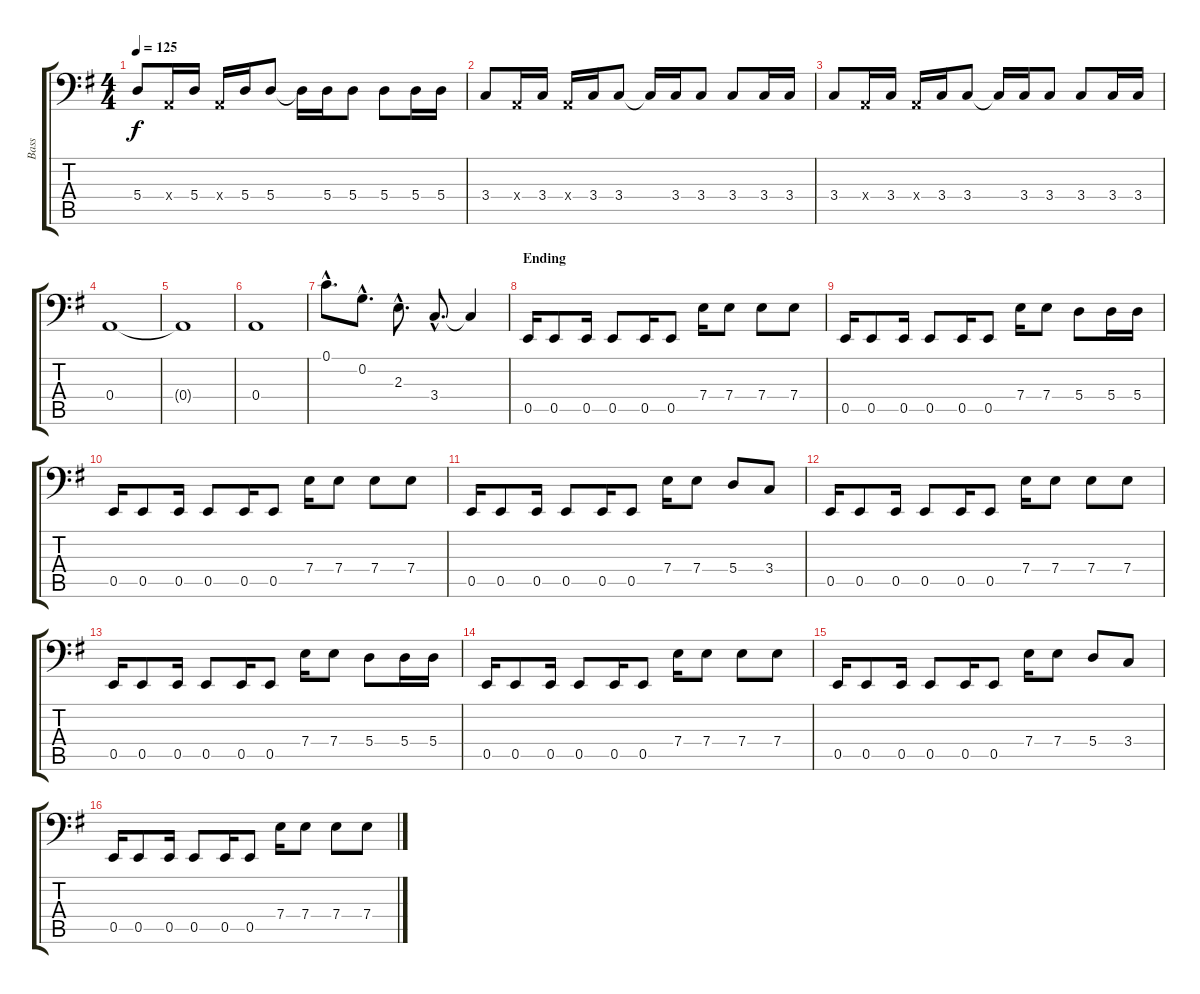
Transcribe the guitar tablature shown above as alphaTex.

\track ("Bass" "Bass") {instrument electricbasspick}
\staff {score tabs}
\tuning (C3 G2 D2 A1 E1 B0) {hide}
\ts (4 4)
\tempo 125
\clef f4
\ks eminor
5.4.8{dy f} 0.4{x}.16 5.4.16 0.4{x}.16 5.4.16 5.4.8 5.4{t}.16 5.4.16 5.4.8 5.4.8 5.4.16 5.4.16 |
3.4.8 0.4{x}.16 3.4.16 0.4{x}.16 3.4.16 3.4.8 3.4{t}.16 3.4.16 3.4.8 3.4.8 3.4.16 3.4.16 |
3.4.8 0.4{x}.16 3.4.16 0.4{x}.16 3.4.16 3.4.8 3.4{t}.16 3.4.16 3.4.8 3.4.8 3.4.16 3.4.16 |
0.4.1 |
0.4{t}.1 |
0.4.1 |
0.1{hac}.8{d} 0.2{hac}.8{d} 2.3{hac}.8{d} 3.4{hac}.8{d} 3.4{t}.4 |
\section ("" "Ending")
0.5.16 0.5.8 0.5.16 0.5.8 0.5.16 0.5.8 7.4.16 7.4.8 7.4.8 7.4.8 |
0.5.16 0.5.8 0.5.16 0.5.8 0.5.16 0.5.8 7.4.16 7.4.8 5.4.8 5.4.16 5.4.16 |
0.5.16 0.5.8 0.5.16 0.5.8 0.5.16 0.5.8 7.4.16 7.4.8 7.4.8 7.4.8 |
0.5.16 0.5.8 0.5.16 0.5.8 0.5.16 0.5.8 7.4.16 7.4.8 5.4.8 3.4.8 |
0.5.16 0.5.8 0.5.16 0.5.8 0.5.16 0.5.8 7.4.16 7.4.8 7.4.8 7.4.8 |
0.5.16 0.5.8 0.5.16 0.5.8 0.5.16 0.5.8 7.4.16 7.4.8 5.4.8 5.4.16 5.4.16 |
0.5.16 0.5.8 0.5.16 0.5.8 0.5.16 0.5.8 7.4.16 7.4.8 7.4.8 7.4.8 |
0.5.16 0.5.8 0.5.16 0.5.8 0.5.16 0.5.8 7.4.16 7.4.8 5.4.8 3.4.8 |
0.5.16 0.5.8 0.5.16 0.5.8 0.5.16 0.5.8 7.4.16 7.4.8 7.4.8 7.4.8
